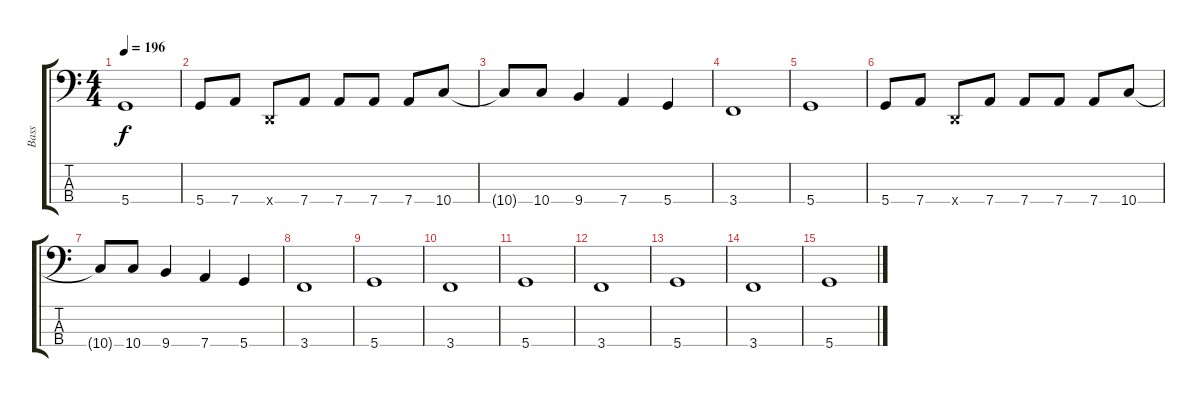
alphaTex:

\track ("Bass" "Bass") {instrument electricbasspick}
\staff {score tabs}
\tuning (G2 D2 A1 D1) {hide}
\ts (4 4)
\tempo 196
\clef f4
\ks c
5.4.1{dy f} |
5.4.8 7.4.8 0.4{x}.8 7.4.8 7.4.8 7.4.8 7.4.8 10.4.8 |
10.4{t}.8 10.4.8 9.4.4 7.4.4 5.4.4 |
3.4.1 |
5.4.1 |
5.4.8 7.4.8 0.4{x}.8 7.4.8 7.4.8 7.4.8 7.4.8 10.4.8 |
10.4{t}.8 10.4.8 9.4.4 7.4.4 5.4.4 |
3.4.1 |
5.4.1 |
3.4.1 |
5.4.1 |
3.4.1 |
5.4.1 |
3.4.1 |
5.4.1
